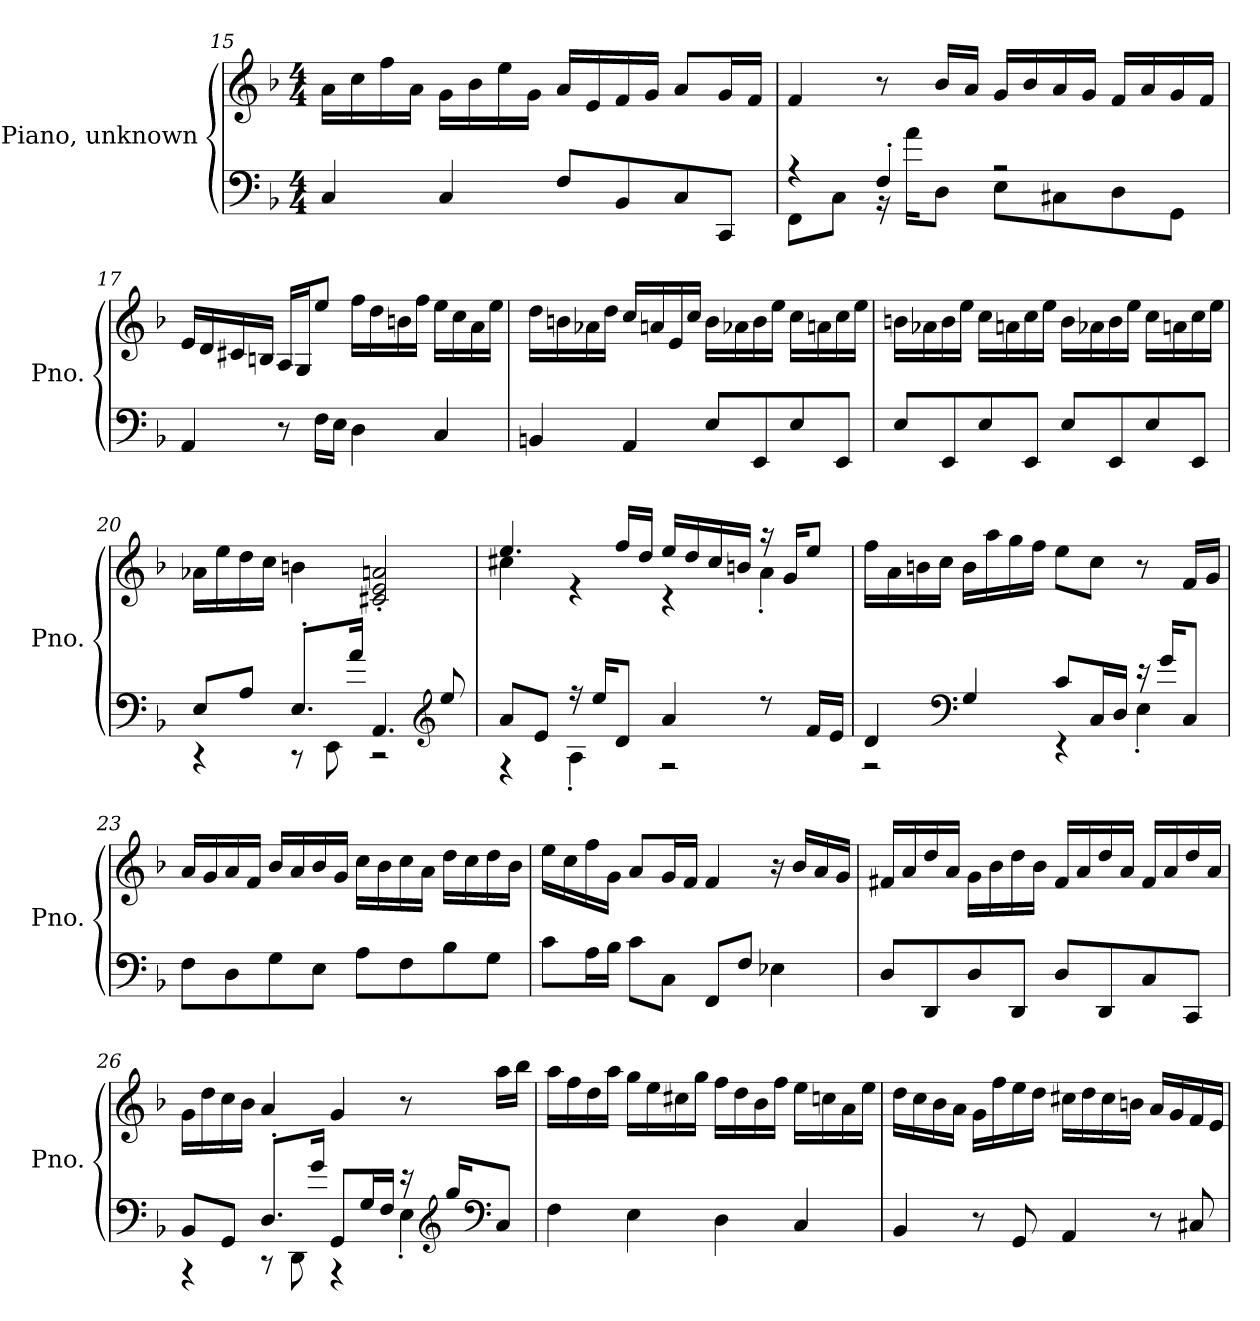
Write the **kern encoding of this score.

**kern	**kern
*part1	*part1
*staff2	*staff1
*I"Piano, unknown	*
*I'Pno.	*
*clefF4	*clefG2
*k[b-]	*k[b-]
*M4/4	*M4/4
=15	=15
4C/	16a\LL
.	16cc\
.	16ff\
.	16a\JJ
4C/	16g\LL
.	16b-\
.	16ee\
.	16g\JJ
8F/L	16a/LL
.	16e/
8BB-/	16f/
.	16g/JJ
8C/	8a/L
8CC/J	16g/L
.	16f/JJ
=16	=16
*^	*
4r	8FF\L	4f/
.	8C\J	.
4F'/	16r	8r
.	16a\KL	.
.	8D\J	16b-/LL
.	.	16a/JJ
2r	8E\L	16g/LL
.	.	16b-/
.	8C#X\	16a/
.	.	16g/JJ
.	8D\	16f/LL
.	.	16a/
.	8GG\J	16g/
.	.	16f/JJ
*v	*v	*
!!LO:LB:g=z
=17	=17
4AA/	16e/LL
.	16d/
.	16c#X/
.	16Bn/JJ
8r	16A/LL
.	16G/J
16F\LL	8ee/J
16E\JJ	.
4D\	16ff\LL
.	16dd\
.	16bn\
.	16ff\JJ
4C/	16ee\LL
.	16cc\
.	16a\
.	16ee\JJ
=18	=18
4BBn/	16dd\LL
.	16bn\
.	16a-X\
.	16dd\JJ
4AA/	16cc/LL
.	16an/
.	16e/
.	16cc/JJ
8E/L	16b\LL
.	16a-X\
8EE/	16b\
.	16ee\JJ
8E/	16cc\LL
.	16an\
8EE/J	16cc\
.	16ee\JJ
!!LO:LB:g=z
=19	=19
8E/L	16bn\LL
.	16a-X\
8EE/	16b\
.	16ee\JJ
8E/	16cc\LL
.	16an\
8EE/J	16cc\
.	16ee\JJ
8E/L	16b\LL
.	16a-X\
8EE/	16b\
.	16ee\JJ
8E/	16cc\LL
.	16an\
8EE/J	16cc\
.	16ee\JJ
=20	=20
*^	*
8E/L	4r	16a-X\LL
.	.	16ee\
8A/J	.	16dd\
.	.	16cc\JJ
8.E'/L	8r	4bn\
.	8EE\	.
16a/Jk	.	.
4.AA/	2r	2c#X/' 2e/' 2an/'
*clefG2	*	*
8ee/	.	.
!!LO:LB:g=z
=21	=21	=21
*	*	*^
8a/L	4r	4.ee/	4cc#X\
8e/J	.	.	.
16r	4A'\	.	4r
16ee/KL	.	.	.
8d/J	.	16ff/LL	.
.	.	16dd/JJ	.
4a/	2r	16ee/LL	4r
.	.	16dd/	.
.	.	16cc#/	.
.	.	16bn/JJ	.
8r	.	16r	4a'\
.	.	16g/KL	.
16f/LL	.	8ee/J	.
16e/JJ	.	.	.
*	*	*v	*v
=22	=22	=22
4d/	2r	16ff\LL
.	.	16a\
.	.	16bn\
.	.	16cc\JJ
*clefF4	*	*
4G/	.	16b\LL
.	.	16aa\
.	.	16gg\
.	.	16ff\JJ
8c/L	4r	8ee\L
16C/L	.	8cc\J
16D/JJ	.	.
16r	4E'\	8r
16g/KL	.	.
8C/J	.	16f/LL
.	.	16g/JJ
*v	*v	*
!!LO:LB:g=z
=23	=23
8F\L	16a/LL
.	16g/
8D\	16a/
.	16f/JJ
8G\	16b-/LL
.	16a/
8E\J	16b-/
.	16g/JJ
8A\L	16cc\LL
.	16b-\
8F\	16cc\
.	16a\JJ
8B-\	16dd\LL
.	16cc\
8G\J	16dd\
.	16b-\JJ
=24	=24
8c\L	16ee\LL
.	16cc\
16A\L	16ff\
16B-\JJ	16g\JJ
8c\L	8a/L
8C\J	16g/L
.	16f/JJ
8FF/L	4f/
8F/J	.
4E-X\	16r
.	16b-/LL
.	16a/
.	16g/JJ
=25	=25
8D/L	16f#X/LL
.	16a/
8DD/	16dd/
.	16a/JJ
8D/	16g\LL
.	16b-\
8DD/J	16dd\
.	16b-\JJ
8D/L	16f#/LL
.	16a/
8DD/	16dd/
.	16a/JJ
8C/	16f#/LL
.	16a/
8CC/J	16dd/
.	16a/JJ
!!LO:LB:g=z
=26	=26
*^	*
8BB-/L	4r	16g\LL
.	.	16dd\
8GG/J	.	16cc\
.	.	16b-\JJ
8.D'/L	8r	4a/
.	8DD\	.
16g/Jk	.	.
8GG/L	4r	4g/
16G/L	.	.
16F/JJ	.	.
16r	4E'\	8r
*clefG2	*	*
16gg/KL	.	.
*clefF4	*	*
8C/J	.	16aa\LL
.	.	16bb-\JJ
*v	*v	*
=27	=27
4F\	16aa\LL
.	16ff\
.	16dd\
.	16aa\JJ
4E\	16gg\LL
.	16ee\
.	16cc#X\
.	16gg\JJ
4D\	16ff\LL
.	16dd\
.	16b-\
.	16ff\JJ
4C/	16ee\LL
.	16ccn\
.	16a\
.	16ee\JJ
!!LO:PB:g=z
=28	=28
4BB-/	16dd\LL
.	16cc\
.	16b-\
.	16a\JJ
8r	16g\LL
.	16ff\
8GG/	16ee\
.	16dd\JJ
4AA/	16cc#X\LL
.	16dd\
.	16cc#\
.	16bn\JJ
8r	16a/LL
.	16g/
8C#X/	16f/
.	16e/JJ
=	=
*-	*-
